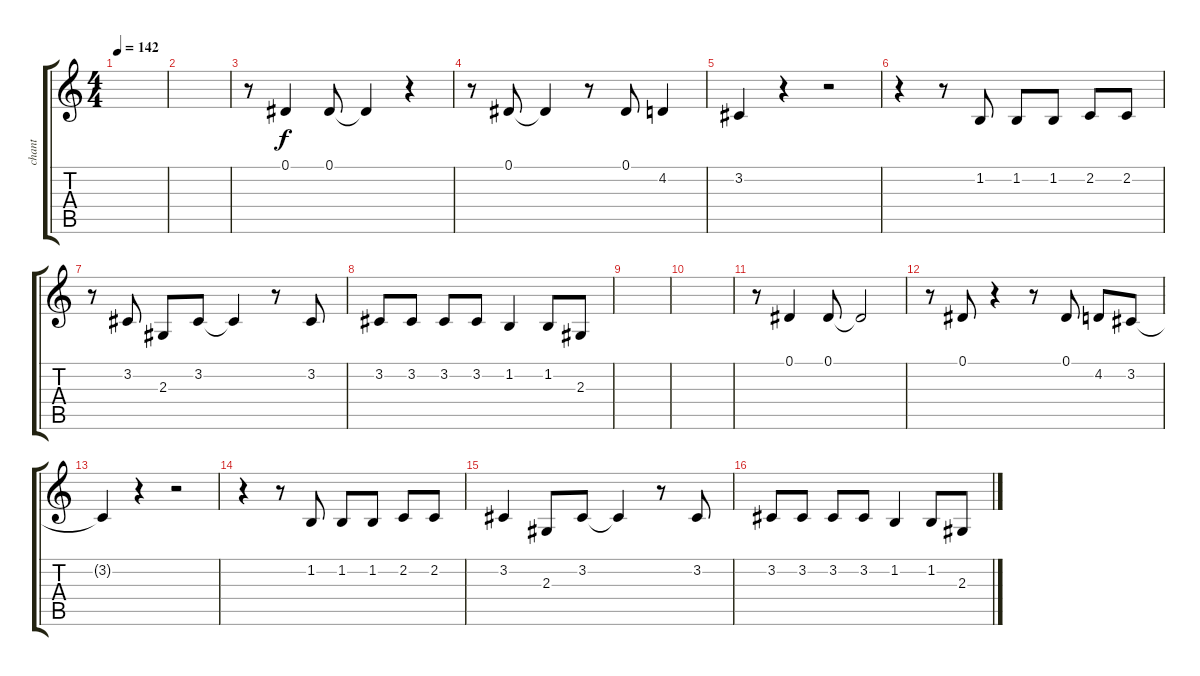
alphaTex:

\track ("chant" "chant") {instrument drawbarorgan}
\staff {score tabs}
\tuning (Eb4 Bb3 Gb3 Db3 Ab2 Eb2) {hide}
\ts (4 4)
\tempo 142
\clef g2
\ks c
|
|
r.8 0.1.4 0.1.8 0.1{t}.4 r.4 |
r.8 0.1.8 0.1{t}.4 r.8 0.1.8 4.2.4 |
3.2.4 r.4 r.2 |
r.4 r.8 1.2.8 1.2.8 1.2.8 2.2.8 2.2.8 |
r.8 3.2.8 2.3.8 3.2.8 3.2{t}.4 r.8 3.2.8 |
3.2.8 3.2.8 3.2.8 3.2.8 1.2.4 1.2.8 2.3.8 |
|
|
r.8 0.1.4 0.1.8 0.1{t}.2 |
r.8 0.1.8 r.4 r.8 0.1.8 4.2.8 3.2.8 |
3.2{t}.4 r.4 r.2 |
r.4 r.8 1.2.8 1.2.8 1.2.8 2.2.8 2.2.8 |
3.2.4 2.3.8 3.2.8 3.2{t}.4 r.8 3.2.8 |
3.2.8 3.2.8 3.2.8 3.2.8 1.2.4 1.2.8 2.3.8
